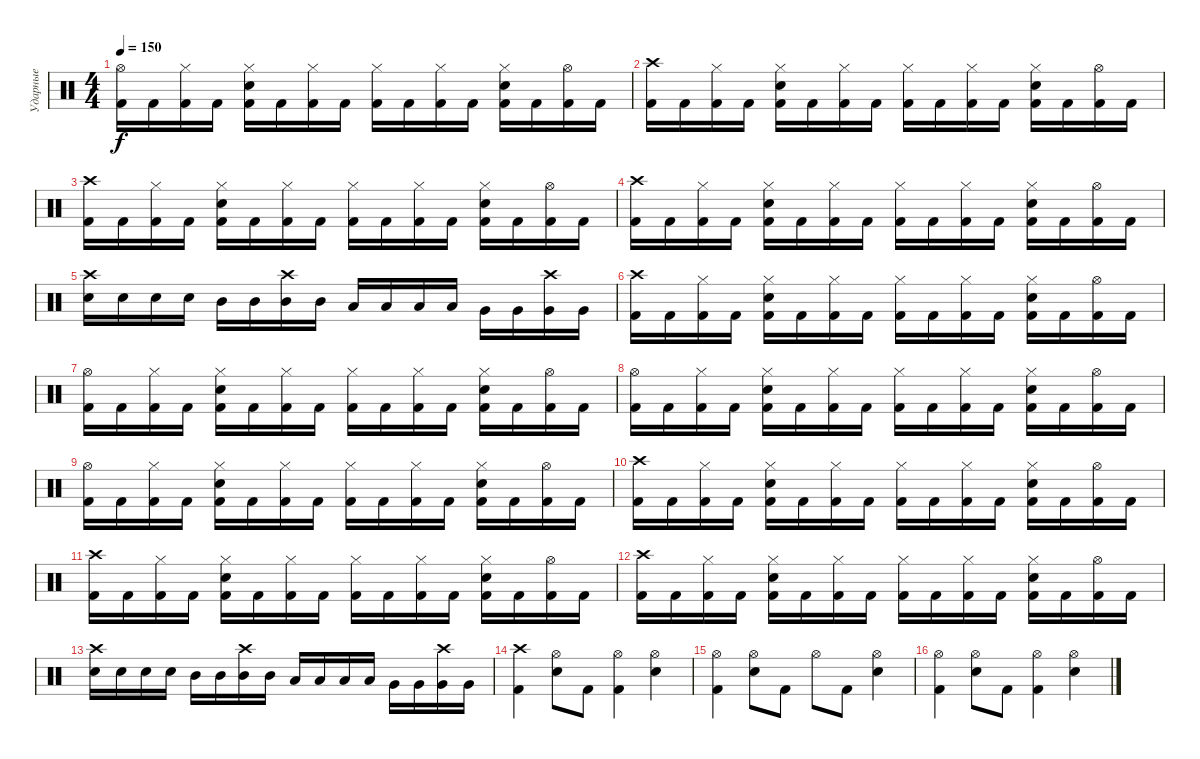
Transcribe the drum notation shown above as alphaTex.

\track ("Ударные" "Ударные") {instrument percussion}
\staff {score}
\articulation defaults
\ts (4 4)
\tempo 150
\clef neutral
\ks c
("Kick (hit) 2" "Hi-Hat (open)").16{dy f} "Kick (hit) 2".16 ("Kick (hit) 2" "Hi-Hat (closed)").16 "Kick (hit) 2".16 ("Kick (hit) 2" "Hi-Hat (closed)" "Electric Snare (hit)").16 "Kick (hit) 2".16 ("Kick (hit) 2" "Hi-Hat (closed)").16 "Kick (hit) 2".16 ("Kick (hit) 2" "Hi-Hat (closed)").16 "Kick (hit) 2".16 ("Kick (hit) 2" "Hi-Hat (closed)").16 "Kick (hit) 2".16 ("Kick (hit) 2" "Hi-Hat (closed)" "Electric Snare (hit)").16 "Kick (hit) 2".16 ("Kick (hit) 2" "Hi-Hat (open)").16 "Kick (hit) 2".16 |
("Kick (hit) 2" "Crash high (hit)").16 "Kick (hit) 2".16 ("Kick (hit) 2" "Hi-Hat (closed)").16 "Kick (hit) 2".16 ("Kick (hit) 2" "Hi-Hat (closed)" "Electric Snare (hit)").16 "Kick (hit) 2".16 ("Kick (hit) 2" "Hi-Hat (closed)").16 "Kick (hit) 2".16 ("Kick (hit) 2" "Hi-Hat (closed)").16 "Kick (hit) 2".16 ("Kick (hit) 2" "Hi-Hat (closed)").16 "Kick (hit) 2".16 ("Kick (hit) 2" "Hi-Hat (closed)" "Electric Snare (hit)").16 "Kick (hit) 2".16 ("Kick (hit) 2" "Hi-Hat (open)").16 "Kick (hit) 2".16 |
("Kick (hit) 2" "Crash high (hit)").16 "Kick (hit) 2".16 ("Kick (hit) 2" "Hi-Hat (closed)").16 "Kick (hit) 2".16 ("Kick (hit) 2" "Hi-Hat (closed)" "Electric Snare (hit)").16 "Kick (hit) 2".16 ("Kick (hit) 2" "Hi-Hat (closed)").16 "Kick (hit) 2".16 ("Kick (hit) 2" "Hi-Hat (closed)").16 "Kick (hit) 2".16 ("Kick (hit) 2" "Hi-Hat (closed)").16 "Kick (hit) 2".16 ("Kick (hit) 2" "Hi-Hat (closed)" "Electric Snare (hit)").16 "Kick (hit) 2".16 ("Kick (hit) 2" "Hi-Hat (open)").16 "Kick (hit) 2".16 |
("Kick (hit) 2" "Crash high (hit)").16 "Kick (hit) 2".16 ("Kick (hit) 2" "Hi-Hat (closed)").16 "Kick (hit) 2".16 ("Kick (hit) 2" "Hi-Hat (closed)" "Electric Snare (hit)").16 "Kick (hit) 2".16 ("Kick (hit) 2" "Hi-Hat (closed)").16 "Kick (hit) 2".16 ("Kick (hit) 2" "Hi-Hat (closed)").16 "Kick (hit) 2".16 ("Kick (hit) 2" "Hi-Hat (closed)").16 "Kick (hit) 2".16 ("Kick (hit) 2" "Hi-Hat (closed)" "Electric Snare (hit)").16 "Kick (hit) 2".16 ("Kick (hit) 2" "Hi-Hat (open)").16 "Kick (hit) 2".16 |
("Crash high (hit)" "Electric Snare (hit)").16 "Electric Snare (hit)".16 "Electric Snare (hit)".16 "Electric Snare (hit)".16 "Mid Tom (hit)".16 "Mid Tom (hit)".16 ("Crash high (hit)" "Mid Tom (hit)").16 "Mid Tom (hit)".16 "Low Tom (hit)".16 "Low Tom (hit)".16 "Low Tom (hit)".16 "Low Tom (hit)".16 "Very Low Tom (hit)".16 "Very Low Tom (hit)".16 ("Crash high (hit)" "Very Low Tom (hit)").16 "Very Low Tom (hit)".16 |
("Kick (hit) 2" "Crash high (hit)").16 "Kick (hit) 2".16 ("Kick (hit) 2" "Hi-Hat (closed)").16 "Kick (hit) 2".16 ("Kick (hit) 2" "Hi-Hat (closed)" "Electric Snare (hit)").16 "Kick (hit) 2".16 ("Kick (hit) 2" "Hi-Hat (closed)").16 "Kick (hit) 2".16 ("Kick (hit) 2" "Hi-Hat (closed)").16 "Kick (hit) 2".16 ("Kick (hit) 2" "Hi-Hat (closed)").16 "Kick (hit) 2".16 ("Kick (hit) 2" "Hi-Hat (closed)" "Electric Snare (hit)").16 "Kick (hit) 2".16 ("Kick (hit) 2" "Hi-Hat (open)").16 "Kick (hit) 2".16 |
("Kick (hit) 2" "Hi-Hat (open)").16 "Kick (hit) 2".16 ("Kick (hit) 2" "Hi-Hat (closed)").16 "Kick (hit) 2".16 ("Kick (hit) 2" "Hi-Hat (closed)" "Electric Snare (hit)").16 "Kick (hit) 2".16 ("Kick (hit) 2" "Hi-Hat (closed)").16 "Kick (hit) 2".16 ("Kick (hit) 2" "Hi-Hat (closed)").16 "Kick (hit) 2".16 ("Kick (hit) 2" "Hi-Hat (closed)").16 "Kick (hit) 2".16 ("Kick (hit) 2" "Hi-Hat (closed)" "Electric Snare (hit)").16 "Kick (hit) 2".16 ("Kick (hit) 2" "Hi-Hat (open)").16 "Kick (hit) 2".16 |
("Kick (hit) 2" "Hi-Hat (open)").16 "Kick (hit) 2".16 ("Kick (hit) 2" "Hi-Hat (closed)").16 "Kick (hit) 2".16 ("Kick (hit) 2" "Hi-Hat (closed)" "Electric Snare (hit)").16 "Kick (hit) 2".16 ("Kick (hit) 2" "Hi-Hat (closed)").16 "Kick (hit) 2".16 ("Kick (hit) 2" "Hi-Hat (closed)").16 "Kick (hit) 2".16 ("Kick (hit) 2" "Hi-Hat (closed)").16 "Kick (hit) 2".16 ("Kick (hit) 2" "Hi-Hat (closed)" "Electric Snare (hit)").16 "Kick (hit) 2".16 ("Kick (hit) 2" "Hi-Hat (open)").16 "Kick (hit) 2".16 |
("Kick (hit) 2" "Hi-Hat (open)").16 "Kick (hit) 2".16 ("Kick (hit) 2" "Hi-Hat (closed)").16 "Kick (hit) 2".16 ("Kick (hit) 2" "Hi-Hat (closed)" "Electric Snare (hit)").16 "Kick (hit) 2".16 ("Kick (hit) 2" "Hi-Hat (closed)").16 "Kick (hit) 2".16 ("Kick (hit) 2" "Hi-Hat (closed)").16 "Kick (hit) 2".16 ("Kick (hit) 2" "Hi-Hat (closed)").16 "Kick (hit) 2".16 ("Kick (hit) 2" "Hi-Hat (closed)" "Electric Snare (hit)").16 "Kick (hit) 2".16 ("Kick (hit) 2" "Hi-Hat (open)").16 "Kick (hit) 2".16 |
("Kick (hit) 2" "Crash high (hit)").16 "Kick (hit) 2".16 ("Kick (hit) 2" "Hi-Hat (closed)").16 "Kick (hit) 2".16 ("Kick (hit) 2" "Hi-Hat (closed)" "Electric Snare (hit)").16 "Kick (hit) 2".16 ("Kick (hit) 2" "Hi-Hat (closed)").16 "Kick (hit) 2".16 ("Kick (hit) 2" "Hi-Hat (closed)").16 "Kick (hit) 2".16 ("Kick (hit) 2" "Hi-Hat (closed)").16 "Kick (hit) 2".16 ("Kick (hit) 2" "Hi-Hat (closed)" "Electric Snare (hit)").16 "Kick (hit) 2".16 ("Kick (hit) 2" "Hi-Hat (open)").16 "Kick (hit) 2".16 |
("Kick (hit) 2" "Crash high (hit)").16 "Kick (hit) 2".16 ("Kick (hit) 2" "Hi-Hat (closed)").16 "Kick (hit) 2".16 ("Kick (hit) 2" "Hi-Hat (closed)" "Electric Snare (hit)").16 "Kick (hit) 2".16 ("Kick (hit) 2" "Hi-Hat (closed)").16 "Kick (hit) 2".16 ("Kick (hit) 2" "Hi-Hat (closed)").16 "Kick (hit) 2".16 ("Kick (hit) 2" "Hi-Hat (closed)").16 "Kick (hit) 2".16 ("Kick (hit) 2" "Hi-Hat (closed)" "Electric Snare (hit)").16 "Kick (hit) 2".16 ("Kick (hit) 2" "Hi-Hat (open)").16 "Kick (hit) 2".16 |
("Kick (hit) 2" "Crash high (hit)").16 "Kick (hit) 2".16 ("Kick (hit) 2" "Hi-Hat (closed)").16 "Kick (hit) 2".16 ("Kick (hit) 2" "Hi-Hat (closed)" "Electric Snare (hit)").16 "Kick (hit) 2".16 ("Kick (hit) 2" "Hi-Hat (closed)").16 "Kick (hit) 2".16 ("Kick (hit) 2" "Hi-Hat (closed)").16 "Kick (hit) 2".16 ("Kick (hit) 2" "Hi-Hat (closed)").16 "Kick (hit) 2".16 ("Kick (hit) 2" "Hi-Hat (closed)" "Electric Snare (hit)").16 "Kick (hit) 2".16 ("Kick (hit) 2" "Hi-Hat (open)").16 "Kick (hit) 2".16 |
("Crash high (hit)" "Electric Snare (hit)").16 "Electric Snare (hit)".16 "Electric Snare (hit)".16 "Electric Snare (hit)".16 "Mid Tom (hit)".16 "Mid Tom (hit)".16 ("Crash high (hit)" "Mid Tom (hit)").16 "Mid Tom (hit)".16 "Low Tom (hit)".16 "Low Tom (hit)".16 "Low Tom (hit)".16 "Low Tom (hit)".16 "Very Low Tom (hit)".16 "Very Low Tom (hit)".16 ("Crash high (hit)" "Very Low Tom (hit)").16 "Very Low Tom (hit)".16 |
("Crash high (hit)" "Kick (hit) 2").4 ("Hi-Hat (open)" "Electric Snare (hit)").8 "Kick (hit) 2".8 ("Hi-Hat (open)" "Kick (hit) 2").4 ("Hi-Hat (open)" "Electric Snare (hit)").4 |
("Hi-Hat (open)" "Kick (hit) 2").4 ("Hi-Hat (open)" "Electric Snare (hit)").8 "Kick (hit) 2".8 "Hi-Hat (open)".8 "Kick (hit) 2".8 ("Hi-Hat (open)" "Electric Snare (hit)").4 |
("Hi-Hat (open)" "Kick (hit) 2").4 ("Hi-Hat (open)" "Electric Snare (hit)").8 "Kick (hit) 2".8 ("Hi-Hat (open)" "Kick (hit) 2").4 ("Hi-Hat (open)" "Electric Snare (hit)").4
